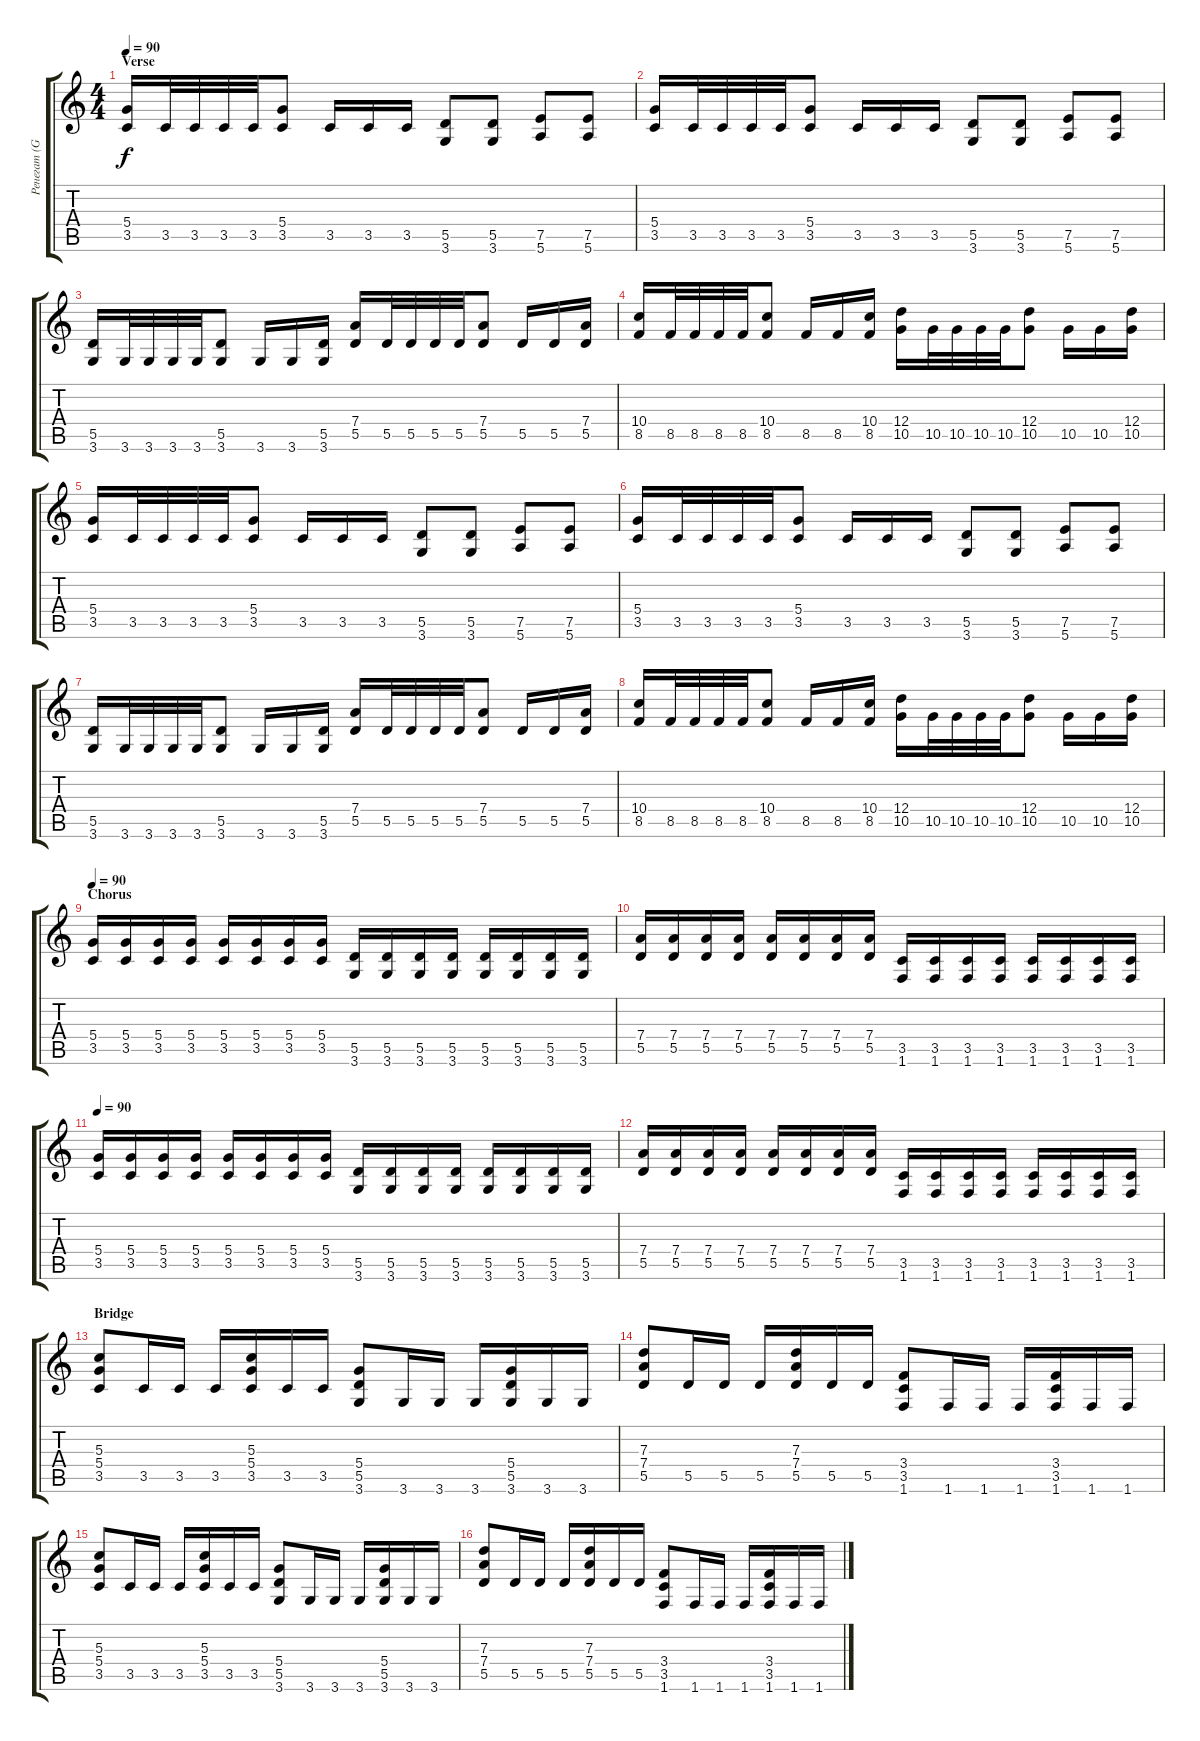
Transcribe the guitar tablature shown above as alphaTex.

\track ("Ренегат (Guitar 1)" "Ренегат (G") {instrument acousticguitarnylon}
\staff {score tabs}
\tuning (E4 B3 G3 D3 A2 E2) {hide}
\ts (4 4)
\section ("" "Verse")
\tempo 90
\clef g2
\ks c
(5.4 3.5).16{dy f} 3.5.32 3.5.32 3.5.32 3.5.32 (5.4 3.5).8 3.5.16 3.5.16 3.5.16 (5.5 3.6).8 (5.5 3.6).8 (7.5 5.6).8 (7.5 5.6).8 |
(5.4 3.5).16 3.5.32 3.5.32 3.5.32 3.5.32 (5.4 3.5).8 3.5.16 3.5.16 3.5.16 (5.5 3.6).8 (5.5 3.6).8 (7.5 5.6).8 (7.5 5.6).8 |
(5.5 3.6).16 3.6.32 3.6.32 3.6.32 3.6.32 (5.5 3.6).8 3.6.16 3.6.16 (5.5 3.6).16 (7.4 5.5).16 5.5.32 5.5.32 5.5.32 5.5.32 (7.4 5.5).8 5.5.16 5.5.16 (7.4 5.5).16 |
(10.4 8.5).16 8.5.32 8.5.32 8.5.32 8.5.32 (10.4 8.5).8 8.5.16 8.5.16 (10.4 8.5).16 (12.4 10.5).16 10.5.32 10.5.32 10.5.32 10.5.32 (12.4 10.5).8 10.5.16 10.5.16 (12.4 10.5).16 |
(5.4 3.5).16 3.5.32 3.5.32 3.5.32 3.5.32 (5.4 3.5).8 3.5.16 3.5.16 3.5.16 (5.5 3.6).8 (5.5 3.6).8 (7.5 5.6).8 (7.5 5.6).8 |
(5.4 3.5).16 3.5.32 3.5.32 3.5.32 3.5.32 (5.4 3.5).8 3.5.16 3.5.16 3.5.16 (5.5 3.6).8 (5.5 3.6).8 (7.5 5.6).8 (7.5 5.6).8 |
(5.5 3.6).16 3.6.32 3.6.32 3.6.32 3.6.32 (5.5 3.6).8 3.6.16 3.6.16 (5.5 3.6).16 (7.4 5.5).16 5.5.32 5.5.32 5.5.32 5.5.32 (7.4 5.5).8 5.5.16 5.5.16 (7.4 5.5).16 |
(10.4 8.5).16 8.5.32 8.5.32 8.5.32 8.5.32 (10.4 8.5).8 8.5.16 8.5.16 (10.4 8.5).16 (12.4 10.5).16 10.5.32 10.5.32 10.5.32 10.5.32 (12.4 10.5).8 10.5.16 10.5.16 (12.4 10.5).16 |
\section ("" "Chorus")
\tempo 90
(5.4 3.5).16{instrument distortionguitar} (5.4 3.5).16 (5.4 3.5).16 (5.4 3.5).16 (5.4 3.5).16 (5.4 3.5).16 (5.4 3.5).16 (5.4 3.5).16 (5.5 3.6).16 (5.5 3.6).16 (5.5 3.6).16 (5.5 3.6).16 (5.5 3.6).16 (5.5 3.6).16 (5.5 3.6).16 (5.5 3.6).16 |
(7.4 5.5).16 (7.4 5.5).16 (7.4 5.5).16 (7.4 5.5).16 (7.4 5.5).16 (7.4 5.5).16 (7.4 5.5).16 (7.4 5.5).16 (3.5 1.6).16 (3.5 1.6).16 (3.5 1.6).16 (3.5 1.6).16 (3.5 1.6).16 (3.5 1.6).16 (3.5 1.6).16 (3.5 1.6).16 |
\tempo 90
(5.4 3.5).16{instrument distortionguitar} (5.4 3.5).16 (5.4 3.5).16 (5.4 3.5).16 (5.4 3.5).16 (5.4 3.5).16 (5.4 3.5).16 (5.4 3.5).16 (5.5 3.6).16 (5.5 3.6).16 (5.5 3.6).16 (5.5 3.6).16 (5.5 3.6).16 (5.5 3.6).16 (5.5 3.6).16 (5.5 3.6).16 |
(7.4 5.5).16 (7.4 5.5).16 (7.4 5.5).16 (7.4 5.5).16 (7.4 5.5).16 (7.4 5.5).16 (7.4 5.5).16 (7.4 5.5).16 (3.5 1.6).16 (3.5 1.6).16 (3.5 1.6).16 (3.5 1.6).16 (3.5 1.6).16 (3.5 1.6).16 (3.5 1.6).16 (3.5 1.6).16 |
\section ("" "Bridge")
(5.3 5.4 3.5).8{instrument distortionguitar} 3.5.16 3.5.16 3.5.16 (5.3 5.4 3.5).16 3.5.16 3.5.16 (5.4 5.5 3.6).8 3.6.16 3.6.16 3.6.16 (5.4 5.5 3.6).16 3.6.16 3.6.16 |
(7.3 7.4 5.5).8 5.5.16 5.5.16 5.5.16 (7.3 7.4 5.5).16 5.5.16 5.5.16 (3.4 3.5 1.6).8 1.6.16 1.6.16 1.6.16 (3.4 3.5 1.6).16 1.6.16 1.6.16 |
(5.3 5.4 3.5).8{instrument distortionguitar} 3.5.16 3.5.16 3.5.16 (5.3 5.4 3.5).16 3.5.16 3.5.16 (5.4 5.5 3.6).8 3.6.16 3.6.16 3.6.16 (5.4 5.5 3.6).16 3.6.16 3.6.16 |
(7.3 7.4 5.5).8 5.5.16 5.5.16 5.5.16 (7.3 7.4 5.5).16 5.5.16 5.5.16 (3.4 3.5 1.6).8 1.6.16 1.6.16 1.6.16 (3.4 3.5 1.6).16 1.6.16 1.6.16
